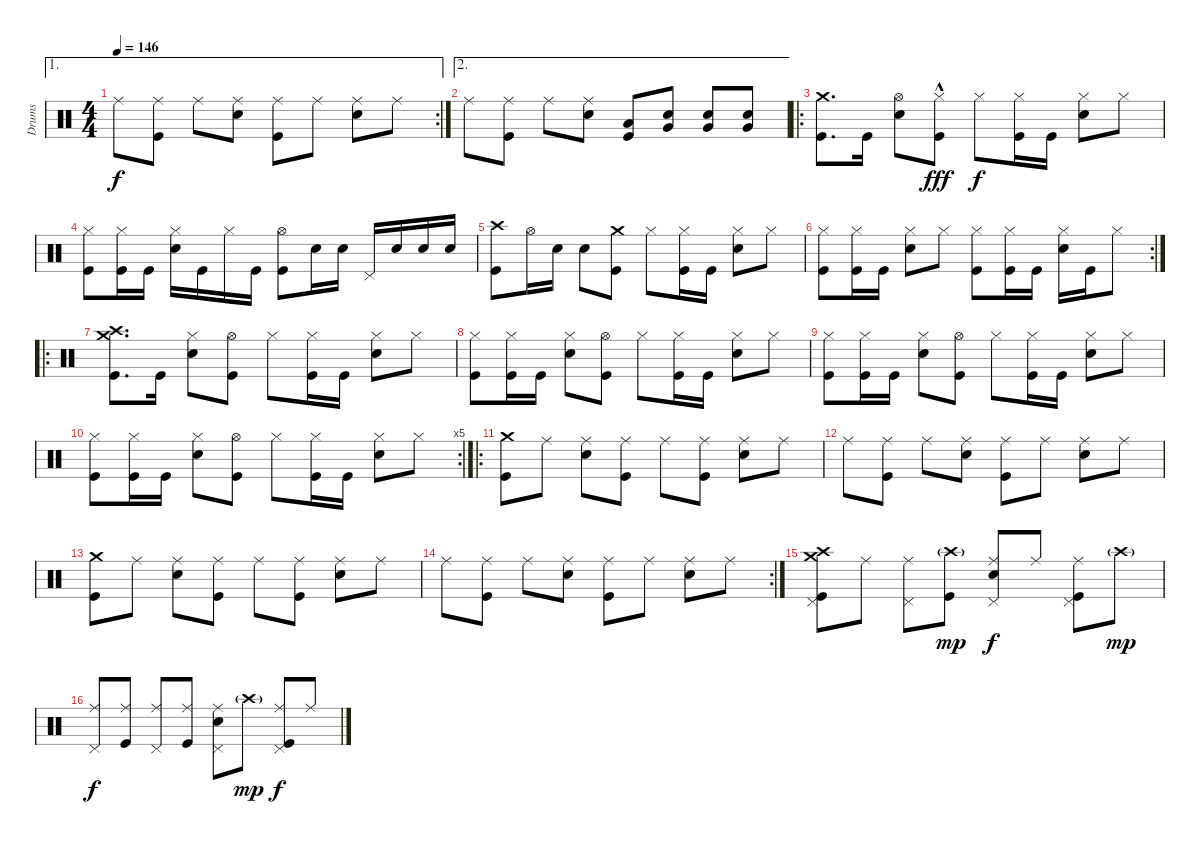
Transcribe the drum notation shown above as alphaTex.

\track ("Drums" "Drums") {instrument percussion}
\staff {score}
\articulation defaults
\ae 1
\rc 2
\ts (4 4)
\tempo 146
\clef neutral
\ks c "Ride (middle)".8{dy f}
("Ride (middle)" "Kick (hit)").8 "Ride (middle)".8 ("Ride (middle)" "Electric Snare (hit)").8 ("Ride (middle)" "Kick (hit)").8 "Ride (middle)".8 ("Ride (middle)" "Electric Snare (hit)").8 "Ride (middle)".8 |
\ae 2 "Ride (middle)".8
("Ride (middle)" "Kick (hit)").8 "Ride (middle)".8 ("Ride (middle)" "Electric Snare (hit)").8 ("Low Floor Tom (hit)" "Kick (hit)").8 ("Electric Snare (hit)" "Very Low Tom (hit)").8 ("Electric Snare (hit)" "Very Low Tom (hit)").8 ("Electric Snare (hit)" "Very Low Tom (hit)").8 |
\ro
("Crash medium (hit)" "Kick (hit)").8{d} "Kick (hit)".16 ("Hi-Hat (open)" "Electric Snare (hit)").8 ("Hi-Hat (closed)"{hac} "Kick (hit)"{hac}).8{dy fff} "Hi-Hat (closed)".8{dy f} ("Hi-Hat (closed)" "Kick (hit)").16 "Kick (hit)".16 ("Hi-Hat (closed)" "Electric Snare (hit)").8 "Hi-Hat (closed)".8 |
("Hi-Hat (closed)" "Kick (hit)").8 ("Hi-Hat (closed)" "Kick (hit)").16 "Kick (hit)".16 ("Hi-Hat (closed)" "Electric Snare (hit)").16 "Kick (hit)".16 "Hi-Hat (closed)".16 "Kick (hit)".16 ("Hi-Hat (open)" "Kick (hit)").8 "Electric Snare (hit)".16 "Electric Snare (hit)".16 "Pedal Hi-Hat (hit)".16 "Electric Snare (hit)".16 "Electric Snare (hit)".16 "Electric Snare (hit)".16 |
("Crash high (hit)" "Kick (hit)").8 "Hi-Hat (open)".16 "Electric Snare (hit)".16 "Electric Snare (hit)".8 ("Crash medium (hit)" "Kick (hit)").8 "Hi-Hat (closed)".8 ("Hi-Hat (closed)" "Kick (hit)").16 "Kick (hit)".16 ("Hi-Hat (closed)" "Electric Snare (hit)").8 "Hi-Hat (closed)".8 |
\rc 2
("Hi-Hat (closed)" "Kick (hit)").8 ("Hi-Hat (closed)" "Kick (hit)").16 "Kick (hit)".16 ("Hi-Hat (closed)" "Electric Snare (hit)").8 "Hi-Hat (closed)".8 ("Hi-Hat (closed)" "Kick (hit)").8 ("Hi-Hat (closed)" "Kick (hit)").16 "Kick (hit)".16 ("Hi-Hat (closed)" "Electric Snare (hit)").16 "Kick (hit)".16 "Hi-Hat (closed)".8 |
\ro
("Crash medium (hit)" "Crash high (hit)" "Kick (hit)").8{d} "Kick (hit)".16 ("Hi-Hat (closed)" "Electric Snare (hit)").8 ("Hi-Hat (open)" "Kick (hit)").8 "Hi-Hat (closed)".8 ("Hi-Hat (closed)" "Kick (hit)").16 "Kick (hit)".16 ("Hi-Hat (closed)" "Electric Snare (hit)").8 "Hi-Hat (closed)".8 |
("Hi-Hat (closed)" "Kick (hit)").8 ("Hi-Hat (closed)" "Kick (hit)").16 "Kick (hit)".16 ("Hi-Hat (closed)" "Electric Snare (hit)").8 ("Hi-Hat (open)" "Kick (hit)").8 "Hi-Hat (closed)".8 ("Hi-Hat (closed)" "Kick (hit)").16 "Kick (hit)".16 ("Hi-Hat (closed)" "Electric Snare (hit)").8 "Hi-Hat (closed)".8 |
("Hi-Hat (closed)" "Kick (hit)").8 ("Hi-Hat (closed)" "Kick (hit)").16 "Kick (hit)".16 ("Hi-Hat (closed)" "Electric Snare (hit)").8 ("Hi-Hat (open)" "Kick (hit)").8 "Hi-Hat (closed)".8 ("Hi-Hat (closed)" "Kick (hit)").16 "Kick (hit)".16 ("Hi-Hat (closed)" "Electric Snare (hit)").8 "Hi-Hat (closed)".8 |
\rc 5
("Hi-Hat (closed)" "Kick (hit)").8 ("Hi-Hat (closed)" "Kick (hit)").16 "Kick (hit)".16 ("Hi-Hat (closed)" "Electric Snare (hit)").8 ("Hi-Hat (open)" "Kick (hit)").8 "Hi-Hat (closed)".8 ("Hi-Hat (closed)" "Kick (hit)").16 "Kick (hit)".16 ("Hi-Hat (closed)" "Electric Snare (hit)").8 "Hi-Hat (closed)".8 |
\ro
("Crash medium (hit)" "Kick (hit)").8 "Ride (middle)".8 ("Ride (middle)" "Electric Snare (hit)").8 ("Ride (middle)" "Kick (hit)").8 "Ride (middle)".8 ("Ride (middle)" "Kick (hit)").8 ("Ride (middle)" "Electric Snare (hit)").8 "Ride (middle)".8 |
"Ride (middle)".8 ("Ride (middle)" "Kick (hit)").8 "Ride (middle)".8 ("Ride (middle)" "Electric Snare (hit)").8 ("Ride (middle)" "Kick (hit)").8 "Ride (middle)".8 ("Ride (middle)" "Electric Snare (hit)").8 "Ride (middle)".8 |
("Crash medium (hit)" "Kick (hit)").8 "Ride (middle)".8 ("Ride (middle)" "Electric Snare (hit)").8 ("Ride (middle)" "Kick (hit)").8 "Ride (middle)".8 ("Ride (middle)" "Kick (hit)").8 ("Ride (middle)" "Electric Snare (hit)").8 "Ride (middle)".8 |
\rc 2 "Ride (middle)".8
("Ride (middle)" "Kick (hit)").8 "Ride (middle)".8 ("Ride (middle)" "Electric Snare (hit)").8 ("Ride (middle)" "Kick (hit)").8 "Ride (middle)".8 ("Ride (middle)" "Electric Snare (hit)").8 "Ride (middle)".8 |
("Crash medium (hit)" "Crash high (hit)" "Pedal Hi-Hat (hit)" "Kick (hit)").8 "Ride (middle)".8 ("Ride (middle)" "Pedal Hi-Hat (hit)").8 ("Crash high (hit)"{g} "Kick (hit)").8{dy mp} ("Ride (middle)" "Pedal Hi-Hat (hit)" "Electric Snare (hit)").8{dy f} "Ride (middle)".8 ("Ride (middle)" "Pedal Hi-Hat (hit)" "Kick (hit)").8 "Crash high (hit)"{g}.8{dy mp} |
("Ride (middle)" "Pedal Hi-Hat (hit)").8{dy f} ("Ride (middle)" "Kick (hit)").8 ("Ride (middle)" "Pedal Hi-Hat (hit)").8 ("Ride (middle)" "Kick (hit)").8 ("Ride (middle)" "Pedal Hi-Hat (hit)" "Electric Snare (hit)").8 "Crash high (hit)"{g}.8{dy mp} ("Ride (middle)" "Pedal Hi-Hat (hit)" "Kick (hit)").8{dy f} "Ride (middle)".8
